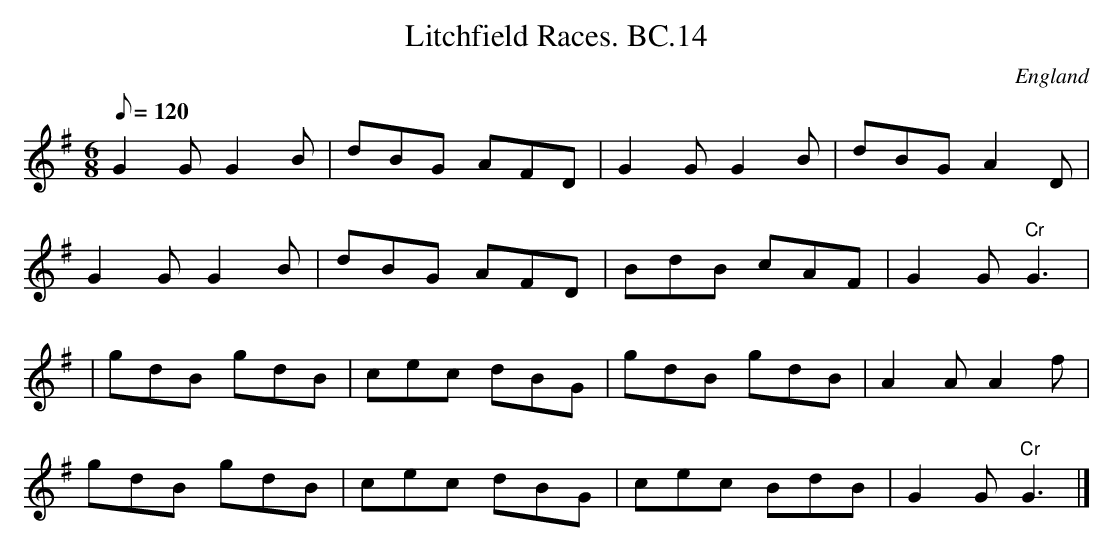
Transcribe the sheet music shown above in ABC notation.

X:1
T:Litchfield Races. BC.14
M:6/8
L:1/8
Q:120
O:England
K:G
G2 G G2 B | dBG AFD | G2 G G2 B | dBG A2 D |!
 G2 G G2 B | dBG AFD | BdB cAF| G2   G "Cr"G3 |!
|gdB gdB | cec dBG | gdB gdB | A2 A A2 f |!
gdB gdB | cec dBG |cec BdB | G2 G "Cr"G3 |]
